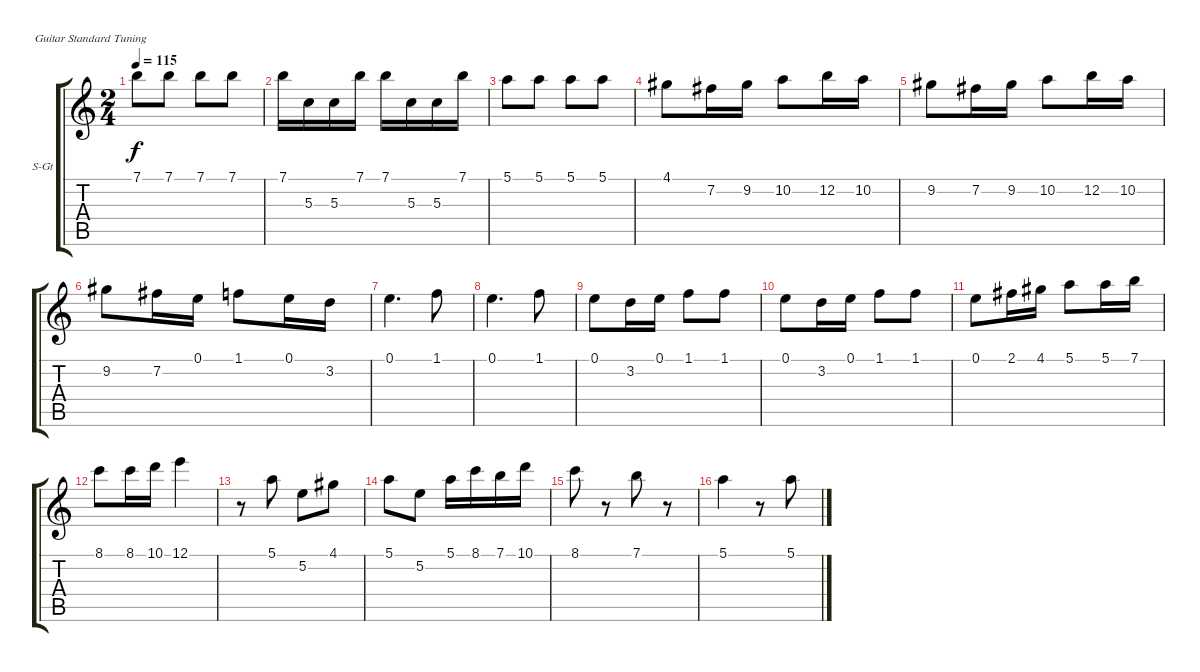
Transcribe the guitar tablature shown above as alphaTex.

\defaultSystemsLayout 4
\bracketExtendMode groupsimilarinstruments
\firstSystemTrackNameOrientation horizontal
\otherSystemsTrackNameOrientation horizontal
\track ("Violin 1" "S-Gt") {instrument acousticguitarsteel}
\staff {score tabs}
\tuning (E4 B3 G3 D3 A2 E2)
\ts (2 4)
\tempo 115
\clef g2
\ks c
7.1.8{dy f} 7.1.8 7.1.8 7.1.8 |
7.1.16 5.3.16 5.3.16 7.1.16 7.1.16 5.3.16 5.3.16 7.1.16 |
5.1.8 5.1.8 5.1.8 5.1.8 |
4.1.8 7.2.16 9.2.16 10.2.8 12.2.16 10.2.16 |
9.2.8 7.2.16 9.2.16 10.2.8 12.2.16 10.2.16 |
9.2.8 7.2.16 0.1.16 1.1.8 0.1.16 3.2.16 |
0.1.4{d} 1.1.8 |
0.1.4{d} 1.1.8 |
0.1.8 3.2.16 0.1.16 1.1.8 1.1.8 |
0.1.8 3.2.16 0.1.16 1.1.8 1.1.8 |
0.1.8 2.1.16 4.1.16 5.1.8 5.1.16 7.1.16 |
8.1.8 8.1.16 10.1.16 12.1.4 |
r.8 5.1.8 5.2.8 4.1.8 |
5.1.8 5.2.8 5.1.16 8.1.16 7.1.16 10.1.16 |
8.1.8 r.8 7.1.8 r.8 |
5.1.4 r.8 5.1.8
